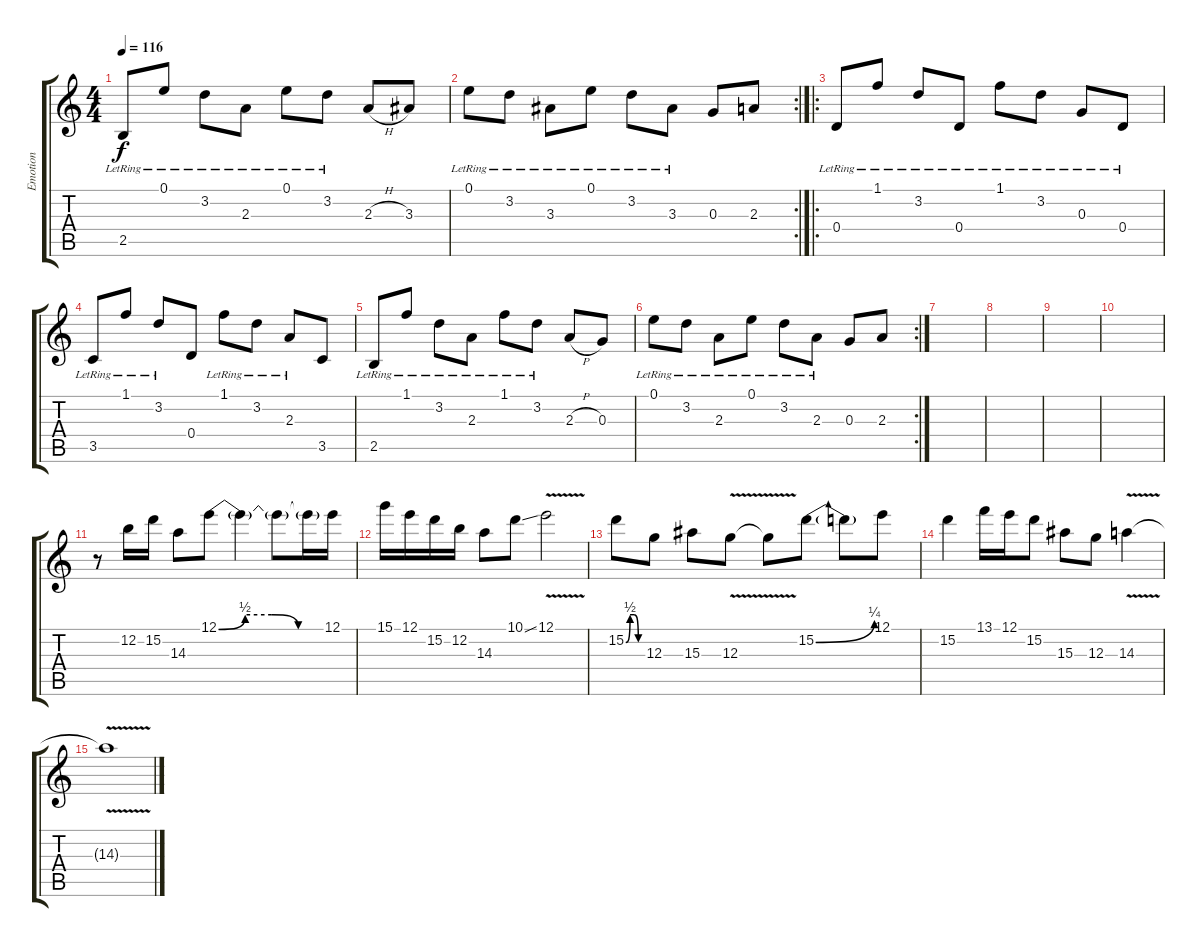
\track ("Emotion" "Emotion") {instrument acousticguitarsteel}
\staff {score tabs}
\tuning (E4 B3 G3 D3 A2 E2) {hide}
\ts (4 4)
\tempo 116
\clef g2
\ks c
2.5{lr}.8{dy f} 0.1{lr}.8 3.2{lr}.8 2.3{lr}.8 0.1{lr}.8 3.2{lr}.8 2.3{h}.8 3.3.8 |
\rc 2
0.1{lr}.8 3.2{lr}.8 3.3{lr}.8 0.1{lr}.8 3.2{lr}.8 3.3{lr}.8 0.3.8 2.3.8 |
\ro
0.4{lr}.8 1.1{lr}.8 3.2{lr}.8 0.4{lr}.8 1.1{lr}.8 3.2{lr}.8 0.3{lr}.8 0.4{lr}.8 |
3.5{lr}.8 1.1{lr}.8 3.2{lr}.8 0.4.8 1.1{lr}.8 3.2{lr}.8 2.3{lr}.8 3.5.8 |
2.5{lr}.8 1.1{lr}.8 3.2{lr}.8 2.3{lr}.8 1.1{lr}.8 3.2{lr}.8 2.3{h}.8 0.3.8 |
\rc 2
0.1{lr}.8 3.2{lr}.8 2.3{lr}.8 0.1{lr}.8 3.2{lr}.8 2.3{lr}.8 0.3.8 2.3.8 |
|
|
|
|
r.8 12.2.16{instrument overdrivenguitar} 15.2.16 14.3.8 12.1{be (custom 0 0 15 2 30 2 45 0 60 0)}.8 12.1{t}.4 12.1{t}.8 12.1{t}.16 12.1.16 |
15.1.16 12.1.16 15.2.16 12.2.16 14.3.8 10.1{ss}.8 12.1{v}.2 |
15.2{be (custom 0 0 15 2 30 2 45 0 60 0)}.8 12.3.8 15.3.8 12.3{v}.8 12.3{t}.8 15.2{be (bend 0 0 60 1)}.8 15.2{t}.8 12.1.8 |
15.2.4 13.1.16 12.1.16 15.2.8 15.3.8 12.3.8 14.3{v}.4 |
14.3{t}.1{volume 0}
